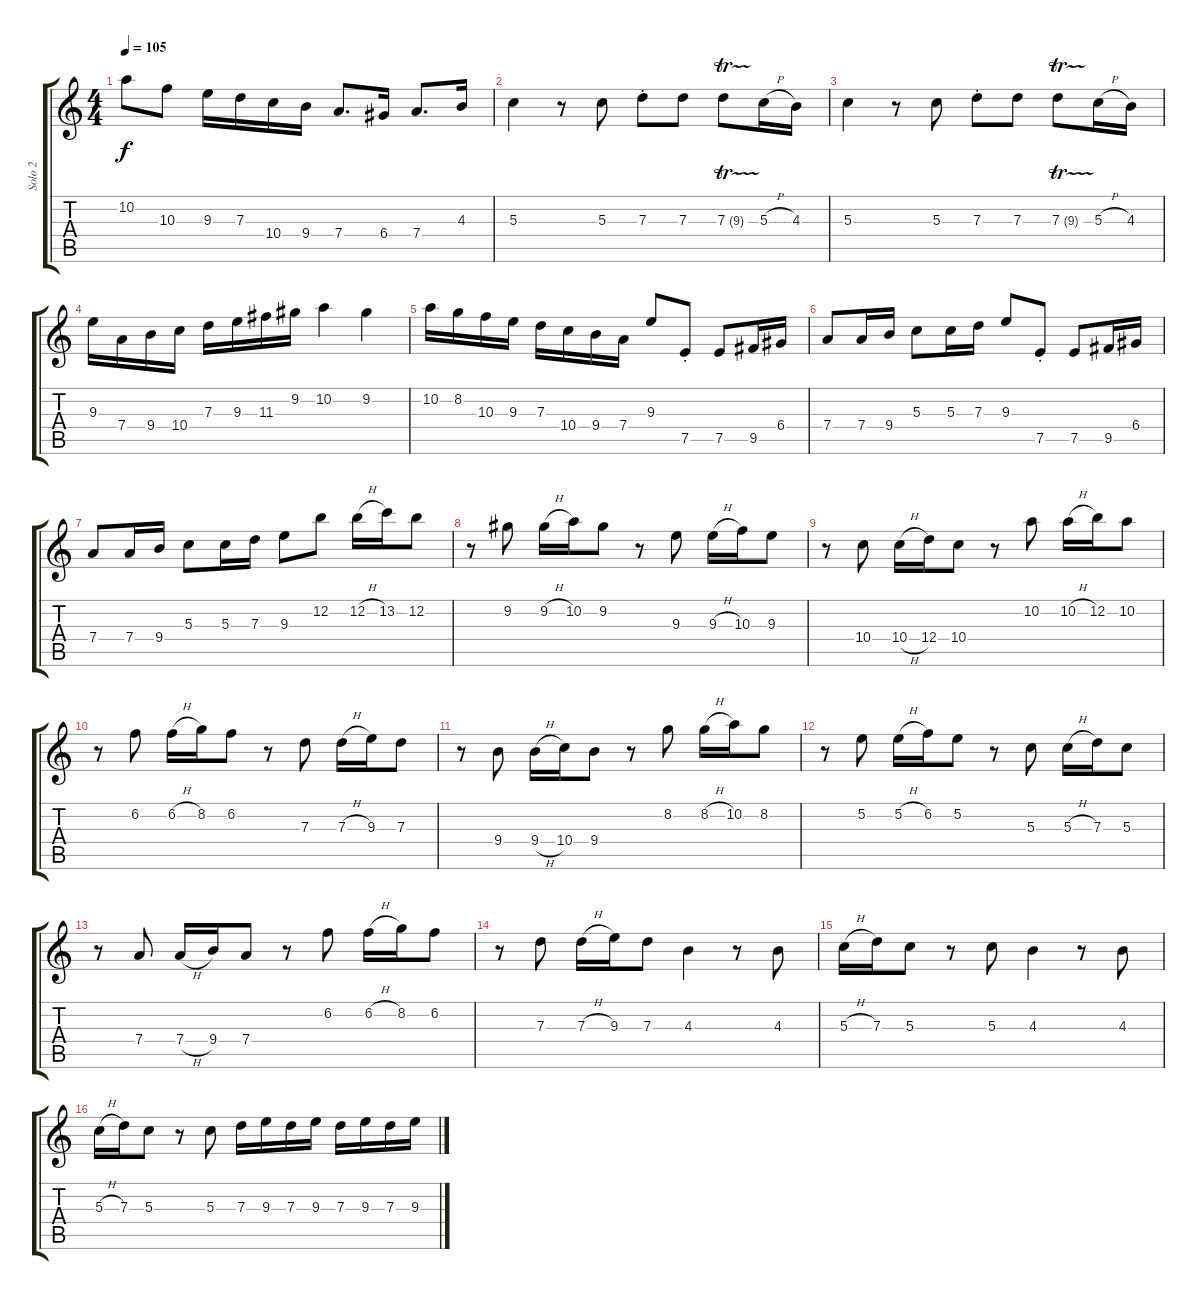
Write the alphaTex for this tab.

\track ("Solo 2" "Solo 2") {instrument distortionguitar}
\staff {score tabs}
\tuning (E4 B3 G3 D3 A2 E2) {hide}
\ts (4 4)
\tempo 105
\clef g2
\ks c
10.2.8{dy f} 10.3.8 9.3.16 7.3.16 10.4.16 9.4.16 7.4.8{d} 6.4.16 7.4.8{d} 4.3.16 |
5.3.4 r.8 5.3.8 7.3{st}.8 7.3.8 7.3{tr (9 32)}.8 5.3{h}.16 4.3.16 |
5.3.4 r.8 5.3.8 7.3{st}.8 7.3.8 7.3{tr (9 32)}.8 5.3{h}.16 4.3.16 |
9.3.16 7.4.16 9.4.16 10.4.16 7.3.16 9.3.16 11.3.16 9.2.16 10.2.4 9.2.4 |
10.2.16 8.2.16 10.3.16 9.3.16 7.3.16 10.4.16 9.4.16 7.4.16 9.3.8 7.5{st}.8 7.5.8 9.5.16 6.4.16 |
7.4.8 7.4.16 9.4.16 5.3.8 5.3.16 7.3.16 9.3.8 7.5{st}.8 7.5.8 9.5.16 6.4.16 |
7.4.8 7.4.16 9.4.16 5.3.8 5.3.16 7.3.16 9.3.8 12.2.8 12.2{h}.16 13.2.16 12.2.8 |
r.8 9.2.8 9.2{h}.16 10.2.16 9.2.8 r.8 9.3.8 9.3{h}.16 10.3.16 9.3.8 |
r.8 10.4.8 10.4{h}.16 12.4.16 10.4.8 r.8 10.2.8 10.2{h}.16 12.2.16 10.2.8 |
r.8 6.2.8 6.2{h}.16 8.2.16 6.2.8 r.8 7.3.8 7.3{h}.16 9.3.16 7.3.8 |
r.8 9.4.8 9.4{h}.16 10.4.16 9.4.8 r.8 8.2.8 8.2{h}.16 10.2.16 8.2.8 |
r.8 5.2.8 5.2{h}.16 6.2.16 5.2.8 r.8 5.3.8 5.3{h}.16 7.3.16 5.3.8 |
r.8 7.4.8 7.4{h}.16 9.4.16 7.4.8 r.8 6.2.8 6.2{h}.16 8.2.16 6.2.8 |
r.8 7.3.8 7.3{h}.16 9.3.16 7.3.8 4.3.4 r.8 4.3.8 |
5.3{h}.16 7.3.16 5.3.8 r.8 5.3.8 4.3.4 r.8 4.3.8 |
5.3{h}.16 7.3.16 5.3.8 r.8 5.3.8 7.3.16 9.3.16 7.3.16 9.3.16 7.3.16 9.3.16 7.3.16 9.3.16
